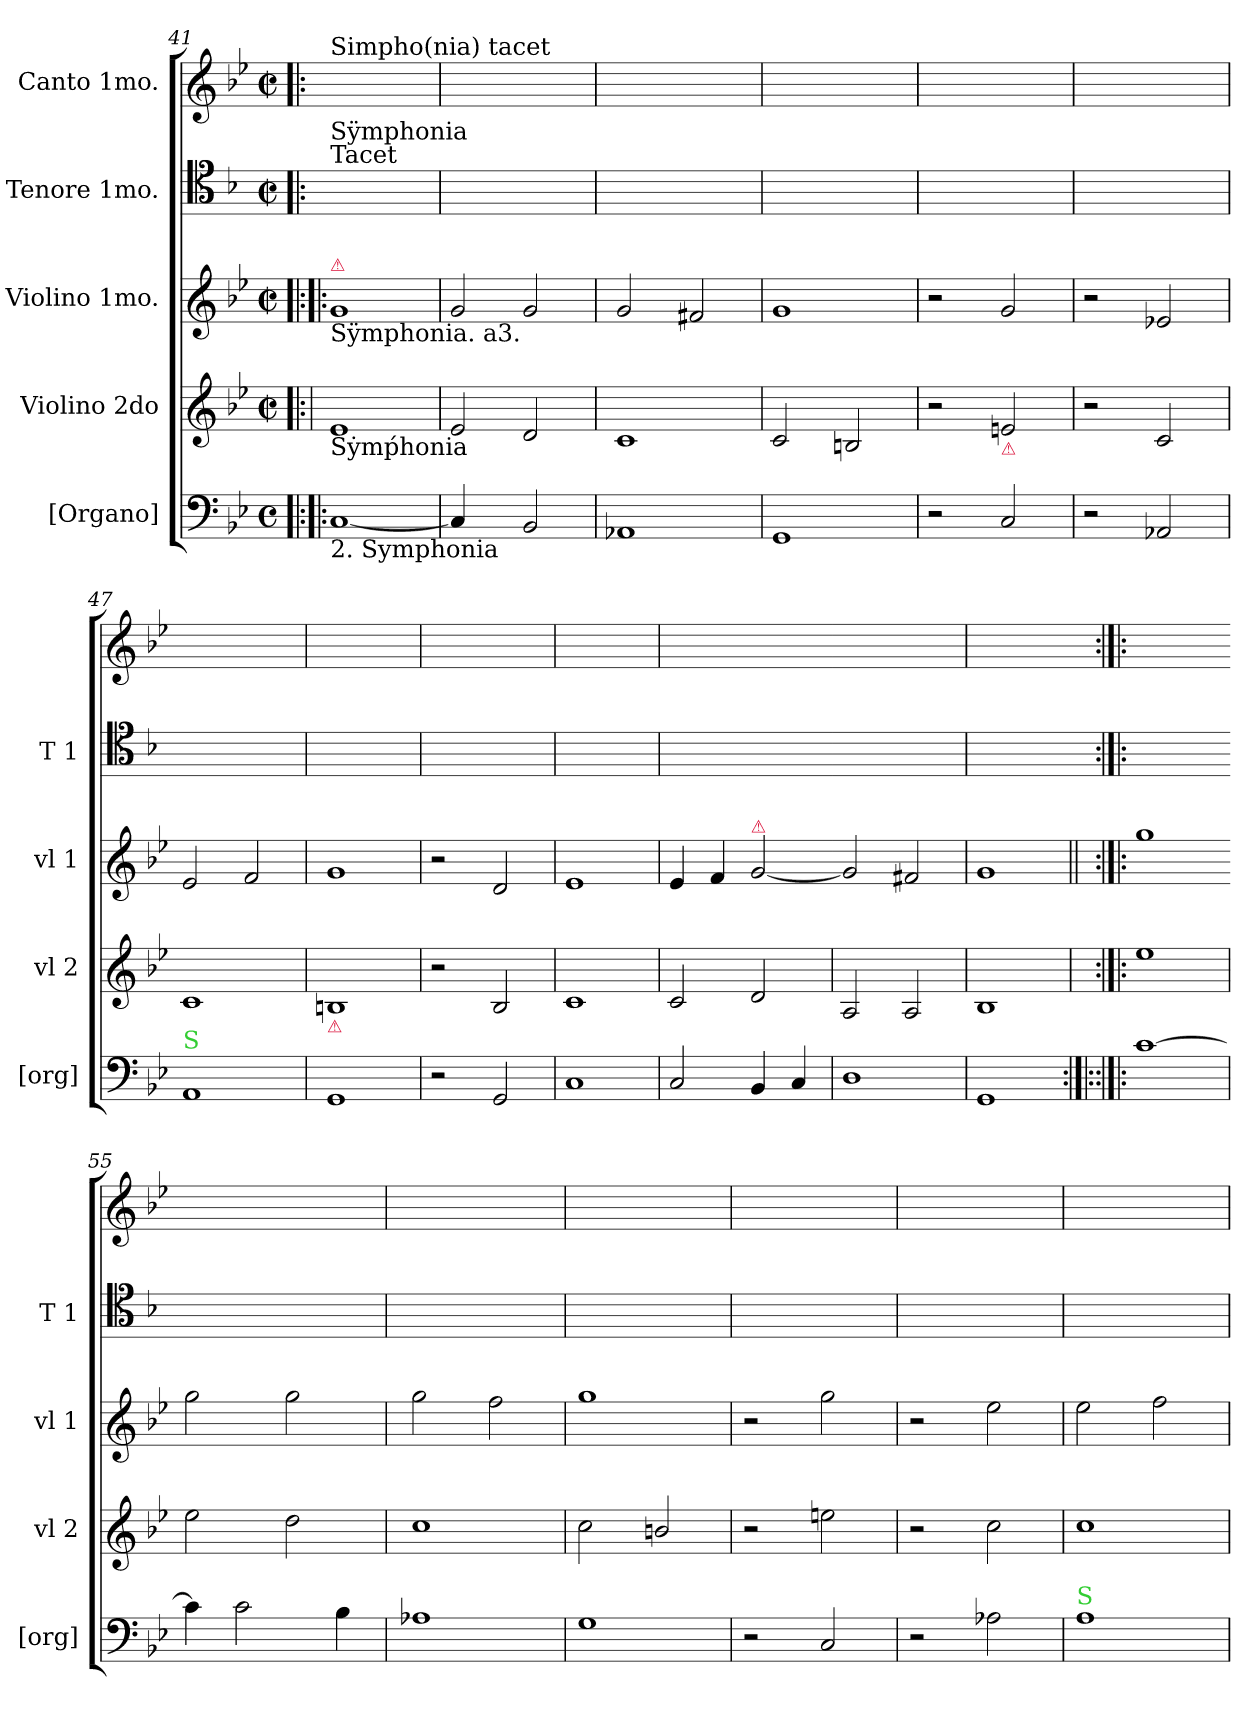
**kern	**kern	**kern	**kern	**kern
*part5	*part4	*part3	*part2	*part1
*staff5	*staff4	*staff3	*staff2	*staff1
*I"[Organo]	*I"Violino 2do	*I"Violino 1mo.	*I"Tenore 1mo.	*I"Canto 1mo.
*I'[org]	*I'vl 2	*I'vl 1	*I'T 1	*
*clefF4	*clefG2	*clefG2	*clefC4	*clefG2
*k[b-e-]	*k[b-e-]	*k[b-e-]	*k[b-]	*k[b-e-]
*M2/2	*M2/2	*M2/2	*M2/2	*M2/2
*met(c)	*met(c|)	*met(c|)	*met(c|)	*met(c|)
=41!|:	=41	=41!|:	=41!|:	=41!|:
!	!	!	!	!LO:TX:a:t=Simpho(nia) tacet
!	!	!	!LO:TX:a:t=Sÿmphonia\nTacet	!
!	!	!LO:TX:a:color=crimson:t=⚠	!	!
!	!	!LO:TX:b:t=Sÿmphonia. a3.	!	!
!	!LO:TX:b:t=Sẏmṕhonia	!	!	!
!LO:TX:b:t=2. Symphonia	!	!	!	!
[1C	1e-	1g	1ryy	1ryy
=42	=42	=42	=42	=42
!LO:N:vis=4	!	!	!	!
2C!/]	2e-/	2g/	1ryy	1ryy
2BB-/	2d/	2g/	.	.
=43	=43	=43	=43	=43
1AA-X	1c	2g/	1ryy	1ryy
.	.	2f#X/	.	.
=44	=44	=44	=44	=44
1GG	2c/	1g	1ryy	1ryy
.	2Bn/	.	.	.
=45	=45	=45	=45	=45
2r	2r	2r	1ryy	1ryy
!	!LO:TX:b:color=crimson:t=⚠	!	!	!
2C/	2en/	2g/	.	.
=46	=46	=46	=46	=46
2r	2r	2r	1ryy	1ryy
2AA-X/	2c/	2e-X/	.	.
=47	=47	=47	=47	=47
!LO:TX:a:color=limegreen:t=S	!	!	!	!
1AA	1c	2e-/	1ryy	1ryy
.	.	2f/	.	.
=48	=48	=48	=48	=48
!	!LO:TX:b:color=crimson:t=⚠	!	!	!
1GG	1Bn	1g	1ryy	1ryy
=49	=49	=49	=49	=49
2r	2r	2r	1ryy	1ryy
2GG/	2B-/	2d/	.	.
=50	=50	=50	=50	=50
1C	1c	1e-	1ryy	1ryy
=51	=51	=51	=51	=51
2C/	2c/	4e-/	1ryy	1ryy
.	.	4f/	.	.
!	!	!LO:TX:a:color=crimson:t=⚠	!	!
4BB-/	2d/	[2g/	.	.
4C/	.	.	.	.
=52	=52	=52-	=52	=52
1D	2A/	2g/]	1ryy	1ryy
.	2A/	2f#X/	.	.
=53	=53	=53	=53	=53
1GG	1B-	1g	1ryy	1ryy
=54:|!|:	=54	=54||	=54:|!|:	=54:|!|:
[1c	1ee-	1gg	1ryy	1ryy
=55	=55	=55-	=55	=55
4c!\]	2ee-\	2gg\	1ryy	1ryy
2c\	.	.	.	.
.	2dd\	2gg\	.	.
4B-\	.	.	.	.
=56	=56	=56	=56	=56
1A-X	1cc	2gg\	1ryy	1ryy
.	.	2ff\	.	.
=57	=57	=57	=57	=57
1G	2cc\	1gg	1ryy	1ryy
.	2bn/	.	.	.
=58	=58	=58	=58	=58
2r	2r	2r	1ryy	1ryy
2C/	2een\	2gg\	.	.
=59	=59	=59	=59	=59
2r	2r	2r	1ryy	1ryy
2A-X\	2cc\	2ee-\	.	.
=60	=60	=60	=60	=60
!LO:TX:a:color=limegreen:t=S	!	!	!	!
1A	1cc	2ee-\	1ryy	1ryy
.	.	2ff\	.	.
=	=	=	=	=
*-	*-	*-	*-	*-
